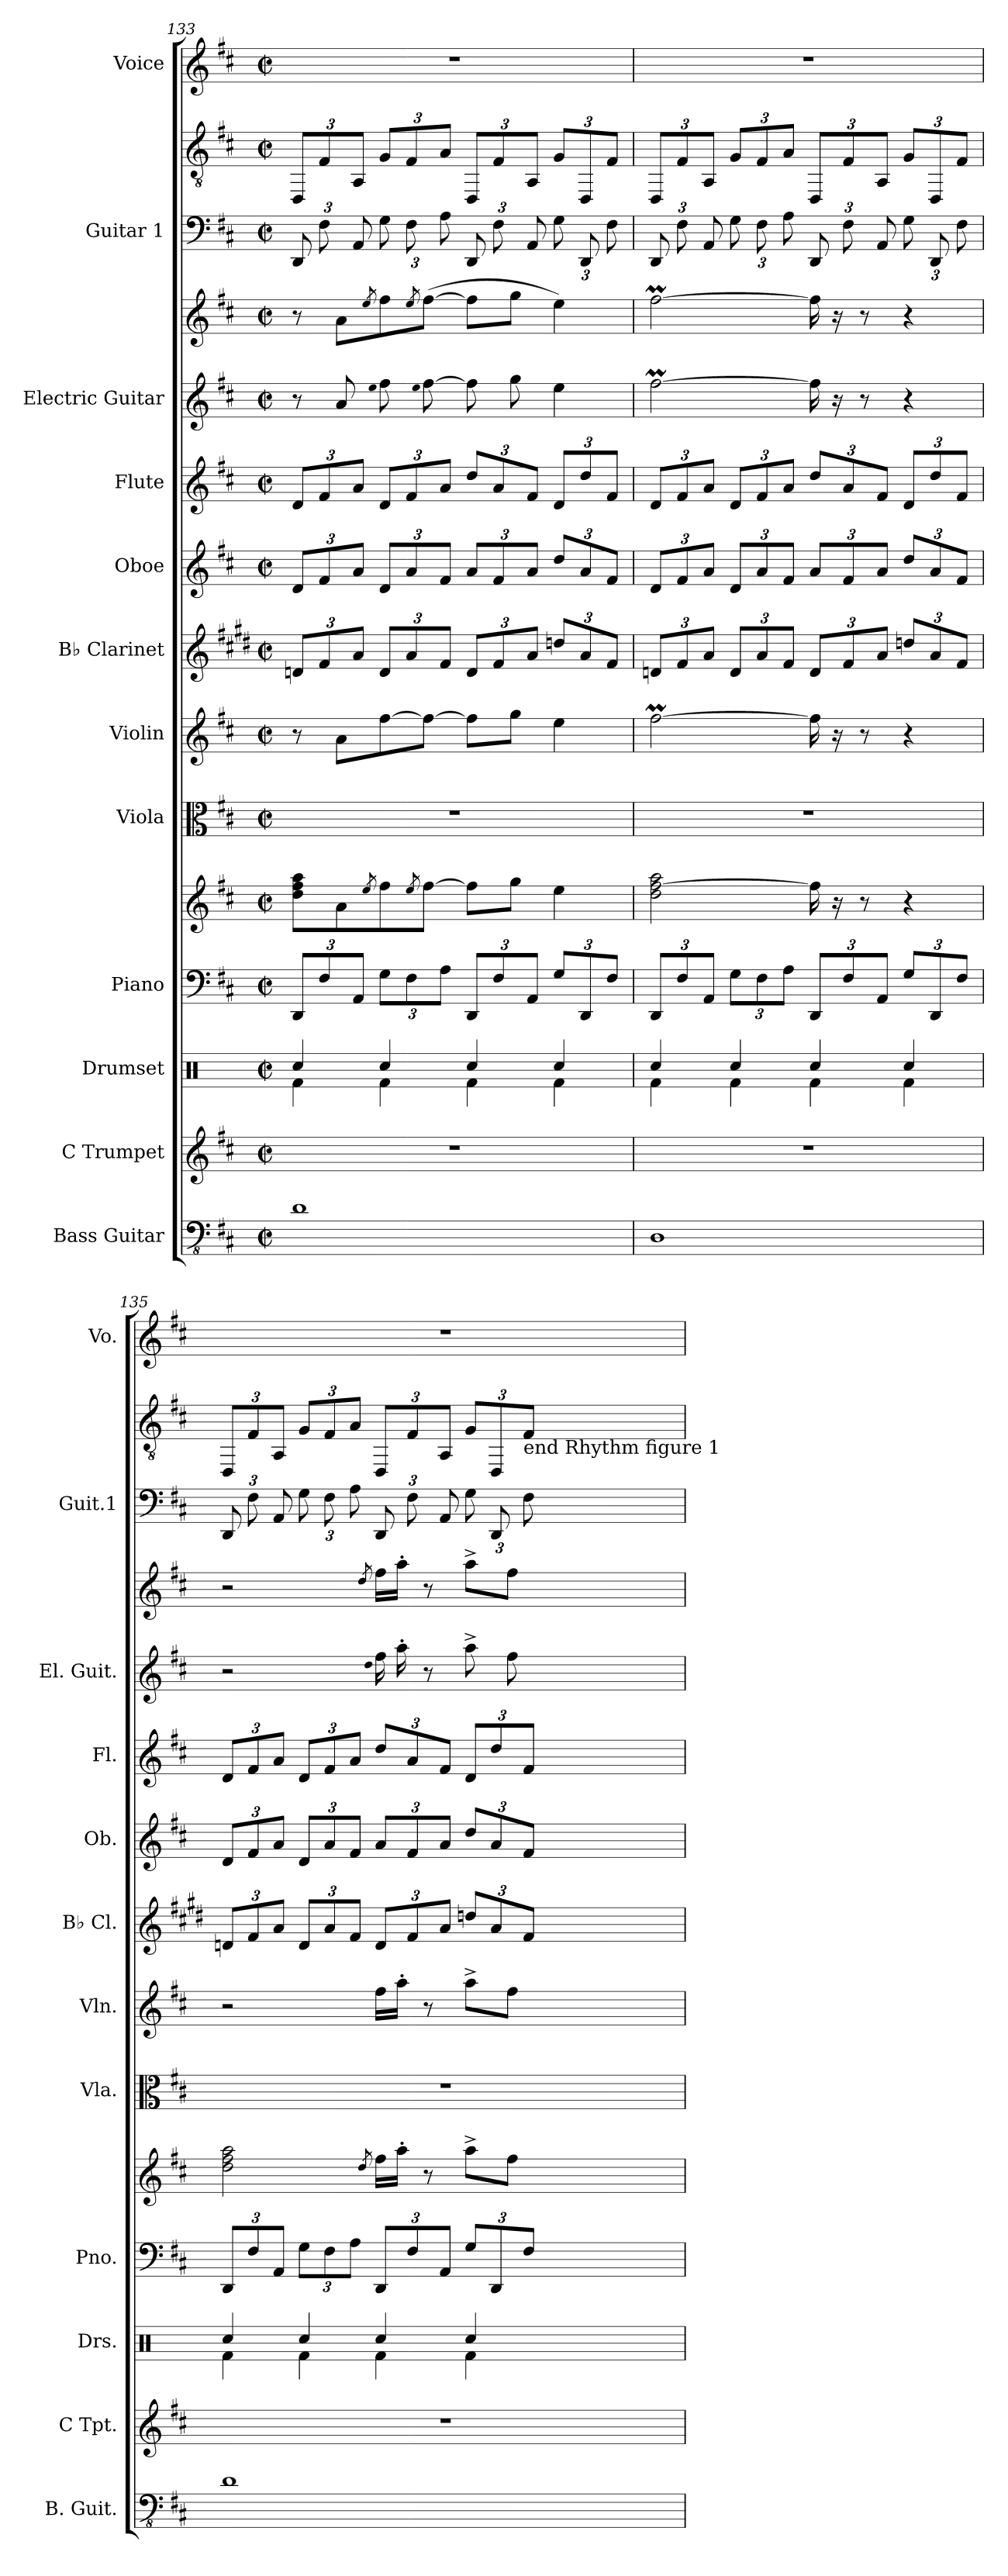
**kern	**kern	**kern	**kern	**kern	**kern	**kern	**kern	**kern	**kern	**kern	**kern	**kern	**kern	**kern
*part12	*part11	*part10	*part9	*part9	*part8	*part7	*part6	*part5	*part4	*part3	*part3	*part2	*part2	*part1
*staff15	*staff14	*staff13	*staff12	*staff11	*staff10	*staff9	*staff8	*staff7	*staff6	*staff5	*staff4	*staff3	*staff2	*staff1
*I"Bass Guitar	*I"C Trumpet	*I"Drumset	*I"Piano	*	*I"Viola	*I"Violin	*I"B♭ Clarinet	*I"Oboe	*I"Flute	*I"Electric Guitar	*	*I"Guitar 1	*	*I"Voice
*I'B. Guit.	*I'C Tpt.	*I'Drs.	*I'Pno.	*	*I'Vla.	*I'Vln.	*I'B♭ Cl.	*I'Ob.	*I'Fl.	*I'El. Guit.	*	*I'Guit.1	*	*I'Vo.
!!LO:PB:g=z
*clefFv4	*clefG2	*clefX	*clefF4	*clefG2	*clefC3	*clefG2	*clefG2	*clefG2	*clefG2	*	*clefG2	*	*clefGv2	*clefG2
*	*	*	*	*	*	*	*ITrd1c2	*	*	*	*	*	*	*
*k[f#c#]	*k[f#c#]	*k[]	*k[f#c#]	*k[f#c#]	*k[f#c#]	*k[f#c#]	*k[f#c#]	*k[f#c#]	*k[f#c#]	*k[f#c#]	*k[f#c#]	*k[f#c#]	*k[f#c#]	*k[f#c#]
*M2/2	*M2/2	*M2/2	*M2/2	*M2/2	*M2/2	*M2/2	*M2/2	*M2/2	*M2/2	*M2/2	*M2/2	*M2/2	*M2/2	*M2/2
*met(c|)	*met(c|)	*met(c|)	*met(c|)	*met(c|)	*met(c|)	*met(c|)	*met(c|)	*met(c|)	*met(c|)	*met(c|)	*met(c|)	*met(c|)	*met(c|)	*met(c|)
=133	=133	=133	=133	=133	=133	=133	=133	=133	=133	=133	=133	=133	=133	=133
*	*	*^	*	*	*	*	*	*	*	*	*	*	*	*
*	*	*	*	*Xbrackettup	*	*	*	*Xbrackettup	*Xbrackettup	*Xbrackettup	*	*	*Xbrackettup	*Xbrackettup	*
1D	1r	4Rcc/	4Rf\	12DD/L	8dd\ 8ff#\ 8aa\L	1r	8r	12cn/L	12d/L	12d/L	8r	8r	12DD	12DD/L	1r
.	.	.	.	12F#/	.	.	.	12e/	12f#/	12f#/	.	.	12F#	12F#/	.
.	.	.	.	.	8a\	.	8a\L	.	.	.	8a	8a\L	.	.	.
.	.	.	.	12AA/J	.	.	.	12g/J	12a/J	12a/J	.	.	12AA	12AA/J	.
.	.	.	.	.	8qee/	.	.	.	.	.	qee	8qee/	.	.	.
.	.	4Rcc/	4Rf\	12G\L	8ff#\	.	[8ff#\	12c/L	12d/L	12d/L	8ff#	8ff#\	12G	12G/L	.
.	.	.	.	12F#\	.	.	.	12g/	12a/	12f#/	.	.	12F#	12F#/	.
.	.	.	.	.	8qee/	.	.	.	.	.	qee	8qee/	.	.	.
.	.	.	.	.	[8ff#\J	.	8ff#\J_	.	.	.	[8ff#	([8ff#\J	.	.	.
.	.	.	.	12A\J	.	.	.	12e/J	12f#/J	12a/J	.	.	12A	12A/J	.
.	.	4Rcc/	4Rf\	12DD/L	8ff#\L]	.	8ff#\L]	12c/L	12a/L	12dd/L	8ff#]	8ff#\L]	12DD	12DD/L	.
.	.	.	.	12F#/	.	.	.	12e/	12f#/	12a/	.	.	12F#	12F#/	.
.	.	.	.	.	8gg\J	.	8gg\J	.	.	.	8gg	8gg\J	.	.	.
.	.	.	.	12AA/J	.	.	.	12g/J	12a/J	12f#/J	.	.	12AA	12AA/J	.
.	.	4Rcc/	4Rf\	12G/L	4ee\	.	4ee\	12ccn/L	12dd/L	12d/L	4ee	4ee\)	12G	12G/L	.
.	.	.	.	12DD/	.	.	.	12g/	12a/	12dd/	.	.	12DD	12DD/	.
.	.	.	.	12F#/J	.	.	.	12e/J	12f#/J	12f#/J	.	.	12F#	12F#/J	.
=134	=134	=134	=134	=134	=134	=134	=134	=134	=134	=134	=134	=134	=134	=134	=134
1DD	1r	4Rcc/	4Rf\	12DD/L	2dd\ [2ff#\ 2aa\	1r	[2ff#m\	12cn/L	12d/L	12d/L	[2ff#m	[2ff#m\	12DD	12DD/L	1r
.	.	.	.	12F#/	.	.	.	12e/	12f#/	12f#/	.	.	12F#	12F#/	.
.	.	.	.	12AA/J	.	.	.	12g/J	12a/J	12a/J	.	.	12AA	12AA/J	.
.	.	4Rcc/	4Rf\	12G\L	.	.	.	12c/L	12d/L	12d/L	.	.	12G	12G/L	.
.	.	.	.	12F#\	.	.	.	12g/	12a/	12f#/	.	.	12F#	12F#/	.
.	.	.	.	12A\J	.	.	.	12e/J	12f#/J	12a/J	.	.	12A	12A/J	.
.	.	4Rcc/	4Rf\	12DD/L	16ff#\]	.	16ff#\]	12c/L	12a/L	12dd/L	16ff#]	16ff#\]	12DD	12DD/L	.
.	.	.	.	.	16r	.	16r	.	.	.	16r	16r	.	.	.
.	.	.	.	12F#/	.	.	.	12e/	12f#/	12a/	.	.	12F#	12F#/	.
.	.	.	.	.	8r	.	8r	.	.	.	8r	8r	.	.	.
.	.	.	.	12AA/J	.	.	.	12g/J	12a/J	12f#/J	.	.	12AA	12AA/J	.
.	.	4Rcc/	4Rf\	12G/L	4r	.	4r	12ccn/L	12dd/L	12d/L	4r	4r	12G	12G/L	.
.	.	.	.	12DD/	.	.	.	12g/	12a/	12dd/	.	.	12DD	12DD/	.
.	.	.	.	12F#/J	.	.	.	12e/J	12f#/J	12f#/J	.	.	12F#	12F#/J	.
=135	=135	=135	=135	=135	=135	=135	=135	=135	=135	=135	=135	=135	=135	=135	=135
1D	1r	4Rcc/	4Rf\	12DD/L	2dd\ 2ff#\ 2aa\	1r	2r	12cn/L	12d/L	12d/L	2r	2r	12DD	12DD/L	1r
.	.	.	.	12F#/	.	.	.	12e/	12f#/	12f#/	.	.	12F#	12F#/	.
.	.	.	.	12AA/J	.	.	.	12g/J	12a/J	12a/J	.	.	12AA	12AA/J	.
.	.	4Rcc/	4Rf\	12G\L	.	.	.	12c/L	12d/L	12d/L	.	.	12G	12G/L	.
.	.	.	.	12F#\	.	.	.	12g/	12a/	12f#/	.	.	12F#	12F#/	.
.	.	.	.	12A\J	.	.	.	12e/J	12f#/J	12a/J	.	.	12A	12A/J	.
.	.	.	.	.	8qdd/	.	.	.	.	.	qdd	8qdd/	.	.	.
.	.	4Rcc/	4Rf\	12DD/L	16ff#\LL	.	16ff#\LL	12c/L	12a/L	12dd/L	16ff#	16ff#\LL	12DD	12DD/L	.
.	.	.	.	.	16aa'\JJ	.	16aa'\JJ	.	.	.	16aa'	16aa'\JJ	.	.	.
.	.	.	.	12F#/	.	.	.	12e/	12f#/	12a/	.	.	12F#	12F#/	.
.	.	.	.	.	8r	.	8r	.	.	.	8r	8r	.	.	.
.	.	.	.	12AA/J	.	.	.	12g/J	12a/J	12f#/J	.	.	12AA	12AA/J	.
.	.	4Rcc/	4Rf\	12G/L	8aa^\L	.	8aa^\L	12ccn/L	12dd/L	12d/L	8aa^	8aa^\L	12G	12G/L	.
.	.	.	.	12DD/	.	.	.	12g/	12a/	12dd/	.	.	12DD	12DD/	.
.	.	.	.	.	8ff#\J	.	8ff#\J	.	.	.	8ff#	8ff#\J	.	.	.
!	!	!	!	!	!	!	!	!	!	!	!	!	!	!LO:TX:b:t=end Rhythm figure 1	!
.	.	.	.	12F#/J	.	.	.	12e/J	12f#/J	12f#/J	.	.	12F#	12F#/J	.
*	*	*v	*v	*	*	*	*	*	*	*	*	*	*	*	*
=	=	=	=	=	=	=	=	=	=	=	=	=	=	=
*-	*-	*-	*-	*-	*-	*-	*-	*-	*-	*-	*-	*-	*-	*-
